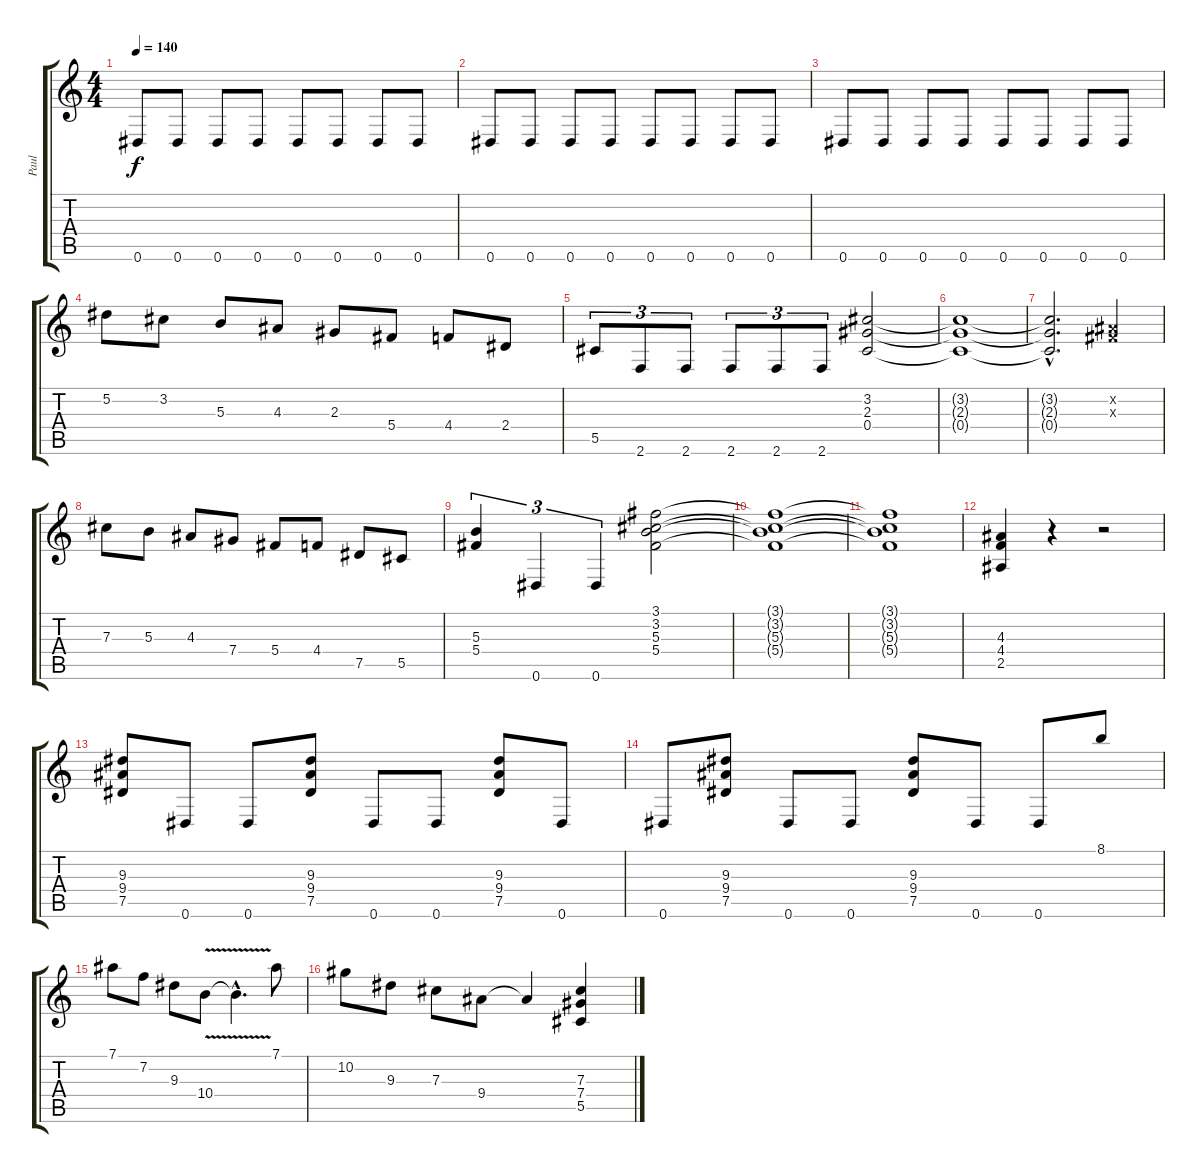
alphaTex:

\track ("Paul" "Paul") {instrument distortionguitar}
\staff {score tabs}
\tuning (Eb4 Bb3 Gb3 Db3 Ab2 Eb2) {hide}
\ts (4 4)
\tempo 140
\clef g2
\ks c
0.6.8{dy f} 0.6.8 0.6.8 0.6.8 0.6.8 0.6.8 0.6.8 0.6.8 |
0.6.8 0.6.8 0.6.8 0.6.8 0.6.8 0.6.8 0.6.8 0.6.8 |
0.6.8 0.6.8 0.6.8 0.6.8 0.6.8 0.6.8 0.6.8 0.6.8 |
5.2.8 3.2.8 5.3.8 4.3.8 2.3.8 5.4.8 4.4.8 2.4.8 |
5.5.8{tu (3 2)} 2.6.8{tu (3 2)} 2.6.8{tu (3 2)} 2.6.8{tu (3 2)} 2.6.8{tu (3 2)} 2.6.8{tu (3 2)} (3.2 2.3 0.4).2 |
(3.2{t} 2.3{t} 0.4{t}).1 |
(3.2{hac t} 2.3{hac t} 0.4{hac t}).2{d} (0.2{x} 0.3{x}).4 |
7.3.8 5.3.8 4.3.8 7.4.8 5.4.8 4.4.8 7.5.8 5.5.8 |
(5.3 5.4).4{tu (3 2)} 0.6.4{tu (3 2)} 0.6.4{tu (3 2)} (3.1 3.2 5.3 5.4).2 |
(3.1{t} 3.2{t} 5.3{t} 5.4{t}).1 |
(3.1{t} 3.2{t} 5.3{t} 5.4{t}).1 |
(4.3 4.4 2.5).4 r.4 r.2 |
(9.3 9.4 7.5).8 0.6.8 0.6.8 (9.3 9.4 7.5).8 0.6.8 0.6.8 (9.3 9.4 7.5).8 0.6.8 |
0.6.8 (9.3 9.4 7.5).8 0.6.8 0.6.8 (9.3 9.4 7.5).8 0.6.8 0.6.8 8.1.8 |
7.1.8 7.2.8 9.3.8 10.4{v}.8 10.4{hac t}.4{d} 7.1.8 |
10.2.8 9.3.8 7.3.8 9.4.8 9.4{t}.4 (7.3 7.4 5.5).4
